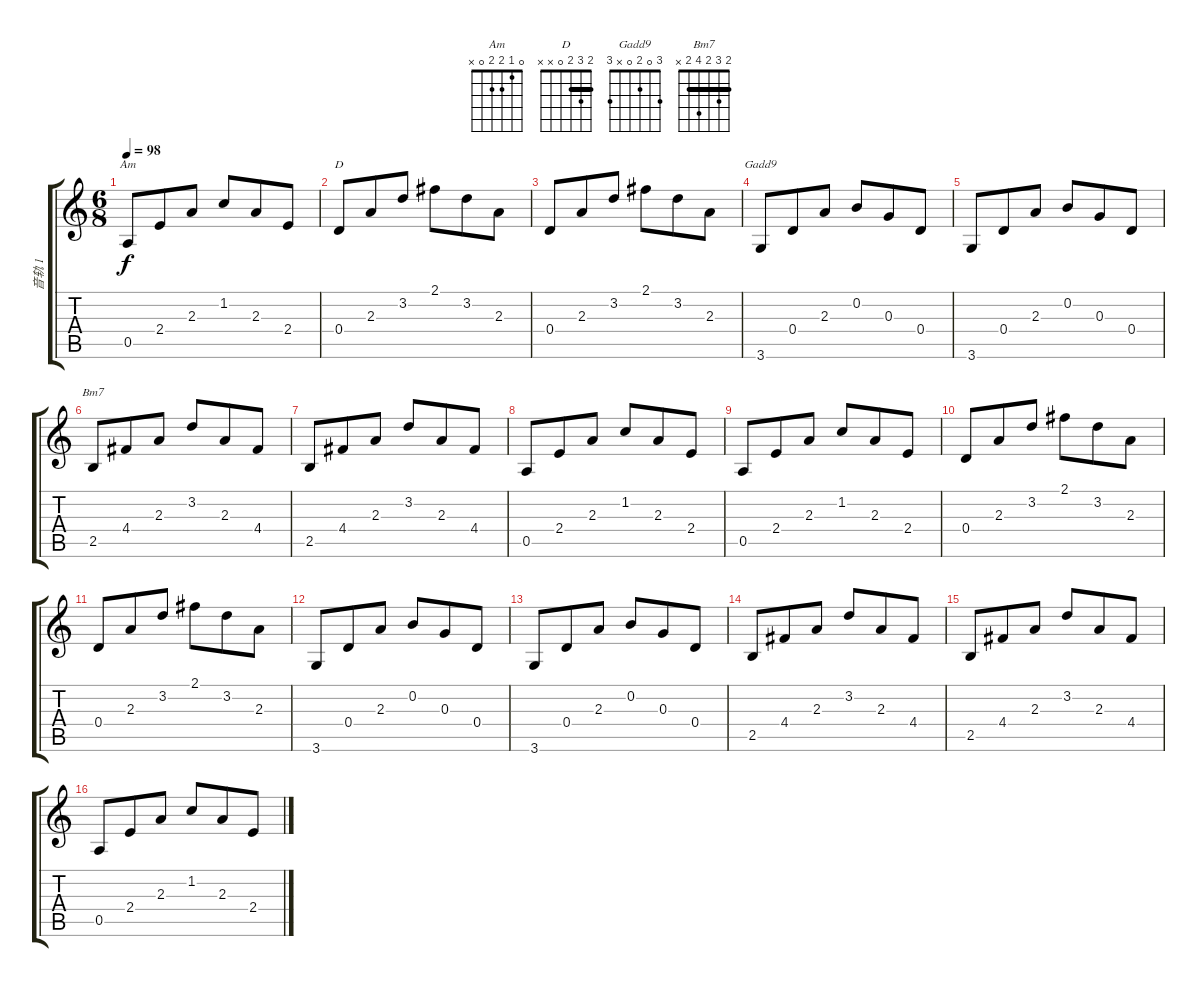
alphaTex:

\track ("音轨 1" "音轨 1") {instrument acousticguitarsteel}
\staff {score tabs}
\tuning (E4 B3 G3 D3 A2 E2) {hide}
\chord ("Am" 0 1 2 2 0 x)
\chord ("D" 2 3 2 0 x x) {barre 2}
\chord ("Gadd9" 3 0 2 0 x 3)
\chord ("Bm7" 2 3 2 4 2 x) {barre 2}
\ts (6 8)
\tempo 98
\clef g2
\ks c
0.5.8{ch "Am" dy f} 2.4.8 2.3.8 1.2.8 2.3.8 2.4.8 |
0.4.8{ch "D"} 2.3.8 3.2.8 2.1.8 3.2.8 2.3.8 |
0.4.8 2.3.8 3.2.8 2.1.8 3.2.8 2.3.8 |
3.6.8{ch "Gadd9"} 0.4.8 2.3.8 0.2.8 0.3.8 0.4.8 |
3.6.8 0.4.8 2.3.8 0.2.8 0.3.8 0.4.8 |
2.5.8{ch "Bm7"} 4.4.8 2.3.8 3.2.8 2.3.8 4.4.8 |
2.5.8 4.4.8 2.3.8 3.2.8 2.3.8 4.4.8 |
0.5.8 2.4.8 2.3.8 1.2.8 2.3.8 2.4.8 |
0.5.8 2.4.8 2.3.8 1.2.8 2.3.8 2.4.8 |
0.4.8 2.3.8 3.2.8 2.1.8 3.2.8 2.3.8 |
0.4.8 2.3.8 3.2.8 2.1.8 3.2.8 2.3.8 |
3.6.8 0.4.8 2.3.8 0.2.8 0.3.8 0.4.8 |
3.6.8 0.4.8 2.3.8 0.2.8 0.3.8 0.4.8 |
2.5.8 4.4.8 2.3.8 3.2.8 2.3.8 4.4.8 |
2.5.8 4.4.8 2.3.8 3.2.8 2.3.8 4.4.8 |
0.5.8 2.4.8 2.3.8 1.2.8 2.3.8 2.4.8
